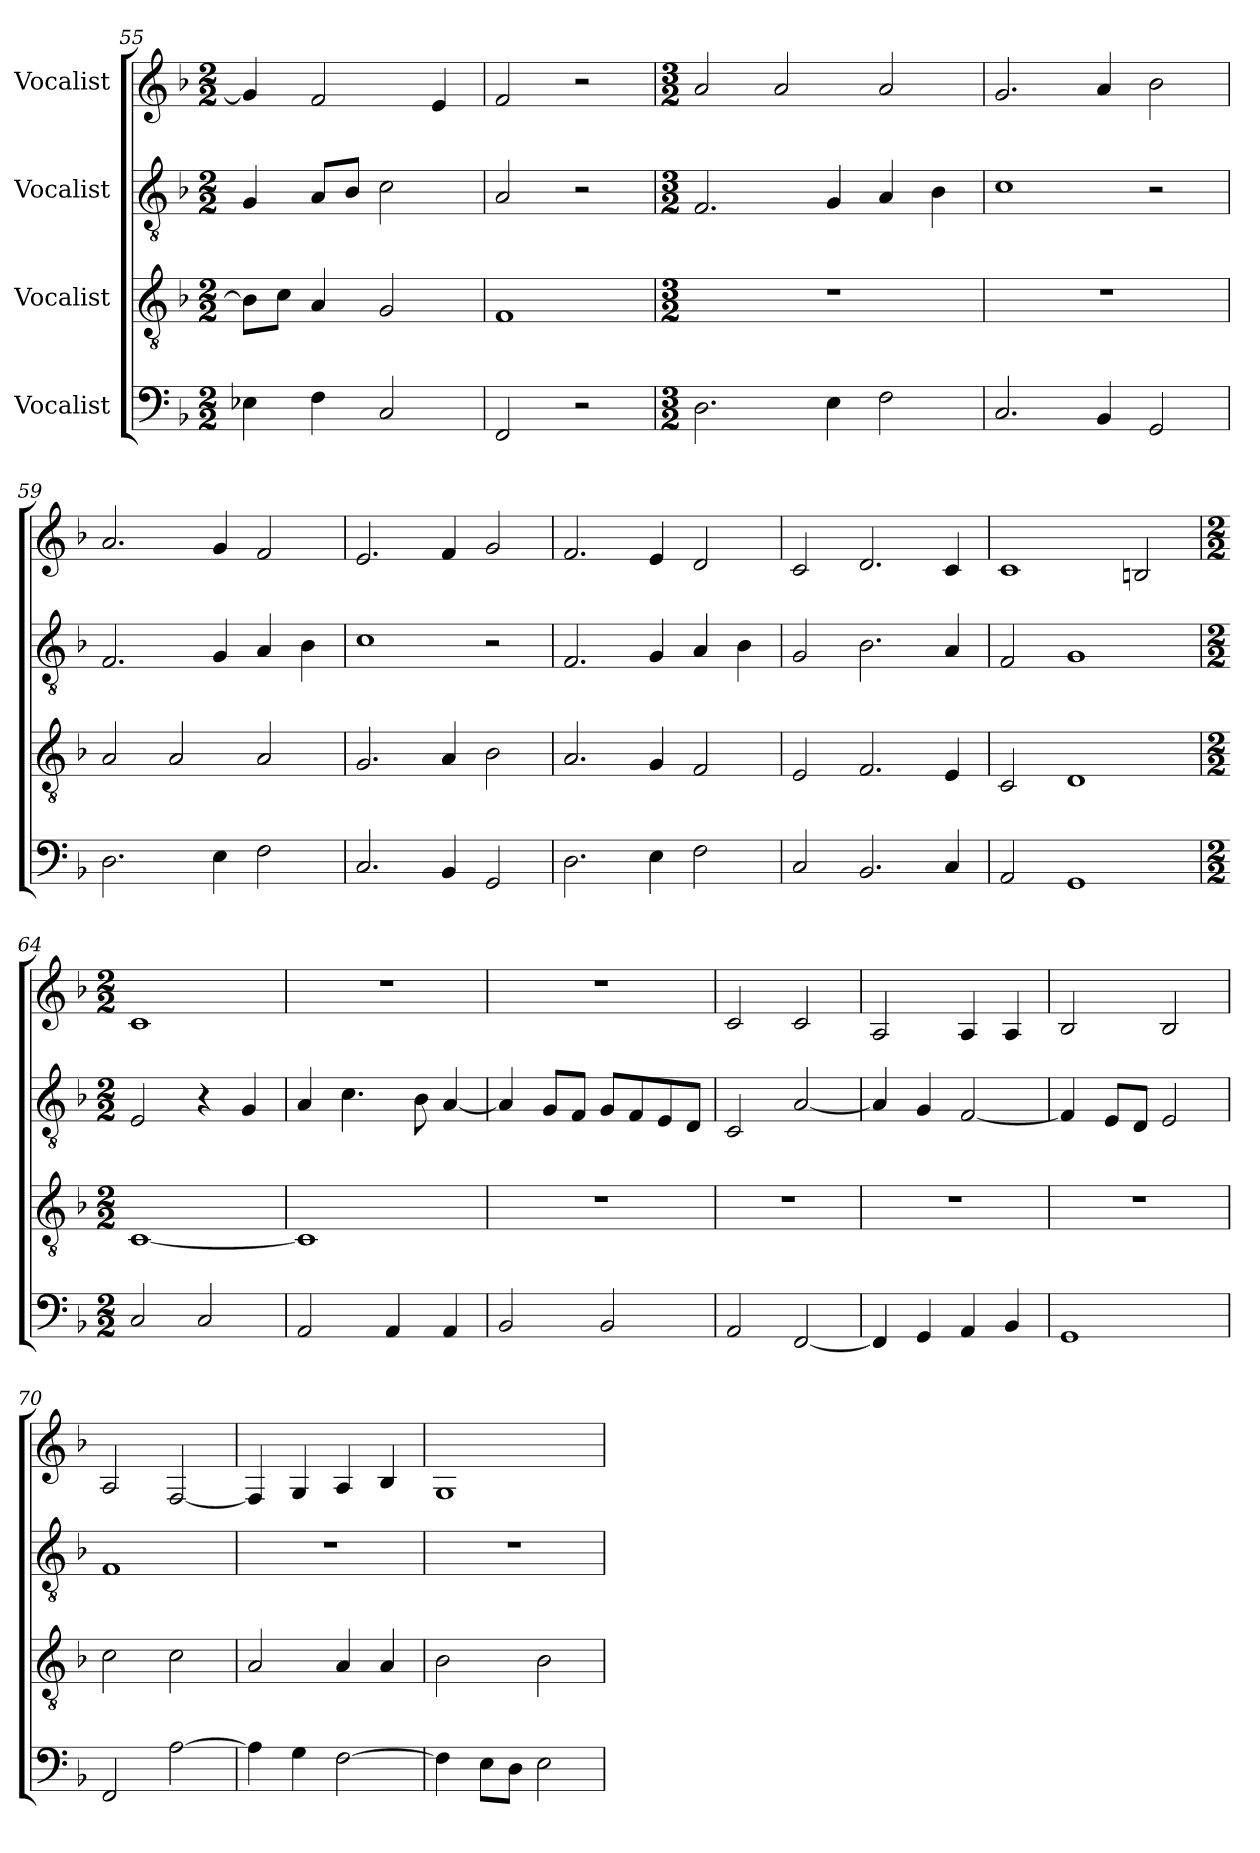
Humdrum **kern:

**kern	**kern	**kern	**kern
*part4	*part3	*part2	*part1
*staff4	*staff3	*staff2	*staff1
*I"Vocalist	*I"Vocalist	*I"Vocalist	*I"Vocalist
*clefF4	*clefGv2	*clefGv2	*clefG2
*k[b-]	*k[b-]	*k[b-]	*k[b-]
*M2/2	*M2/2	*M2/2	*M2/2
=55	=55	=55	=55
4E-X\	8B-\L]	4G/	4g/]
.	8c\J	.	.
4F\	4A/	8A/L	2f/
.	.	8B-/J	.
2C/	2G/	2c\	.
.	.	.	4e/
=56	=56	=56	=56
2FF/	1F	2A/	2f/
2r	.	2r	2r
=57	=57	=57	=57
*M3/2	*M3/2	*M3/2	*M3/2
*	*	*	*MM180
2.D\	1.r	2.F/	2a/
.	.	.	2a/
4E\	.	4G/	.
2F\	.	4A/	2a/
.	.	4B-\	.
=58	=58	=58	=58
2.C/	1.r	1c	2.g/
4BB-/	.	.	4a/
2GG/	.	2r	2b-\
=59	=59	=59	=59
2.D\	2A/	2.F/	2.a/
.	2A/	.	.
4E\	.	4G/	4g/
2F\	2A/	4A/	2f/
.	.	4B-\	.
=60	=60	=60	=60
2.C/	2.G/	1c	2.e/
4BB-/	4A/	.	4f/
2GG/	2B-\	2r	2g/
=61	=61	=61	=61
2.D\	2.A/	2.F/	2.f/
4E\	4G/	4G/	4e/
2F\	2F/	4A/	2d/
.	.	4B-\	.
=62	=62	=62	=62
2C/	2E/	2G/	2c/
2.BB-/	2.F/	2.B-\	2.d/
4C/	4E/	4A/	4c/
=63	=63	=63	=63
2AA/	2C/	2F/	1c
1GG	1D	1G	.
.	.	.	2Bn/
=64	=64	=64	=64
*M2/2	*M2/2	*M2/2	*M2/2
*	*	*	*MM120
2C/	[1C	2E/	1c
2C/	.	4r	.
.	.	4G/	.
=65	=65	=65	=65
2AA/	1C]	4A/	1r
.	.	4.c\	.
4AA/	.	.	.
.	.	8B-\	.
4AA/	.	[4A/	.
=66	=66	=66	=66
2BB-/	1r	4A/]	1r
.	.	8G/L	.
.	.	8F/J	.
2BB-/	.	8G/L	.
.	.	8F/	.
.	.	8E/	.
.	.	8D/J	.
=67	=67	=67	=67
2AA/	1r	2C/	2c/
[2FF/	.	[2A/	2c/
=68	=68	=68	=68
4FF/]	1r	4A/]	2A/
4GG/	.	4G/	.
4AA/	.	[2F/	4A/
4BB-/	.	.	4A/
=69	=69	=69	=69
1GG	1r	4F/]	2B-/
.	.	8E/L	.
.	.	8D/J	.
.	.	2E/	2B-/
=70	=70	=70	=70
2FF/	2c\	1F	2A/
[2A\	2c\	.	[2F/
=71	=71	=71	=71
4A\]	2A/	1r	4F/]
4G\	.	.	4G/
[2F\	4A/	.	4A/
.	4A/	.	4B-/
=72	=72	=72	=72
4F\]	2B-\	1r	1G
8E\L	.	.	.
8D\J	.	.	.
2E\	2B-\	.	.
=	=	=	=
*-	*-	*-	*-
